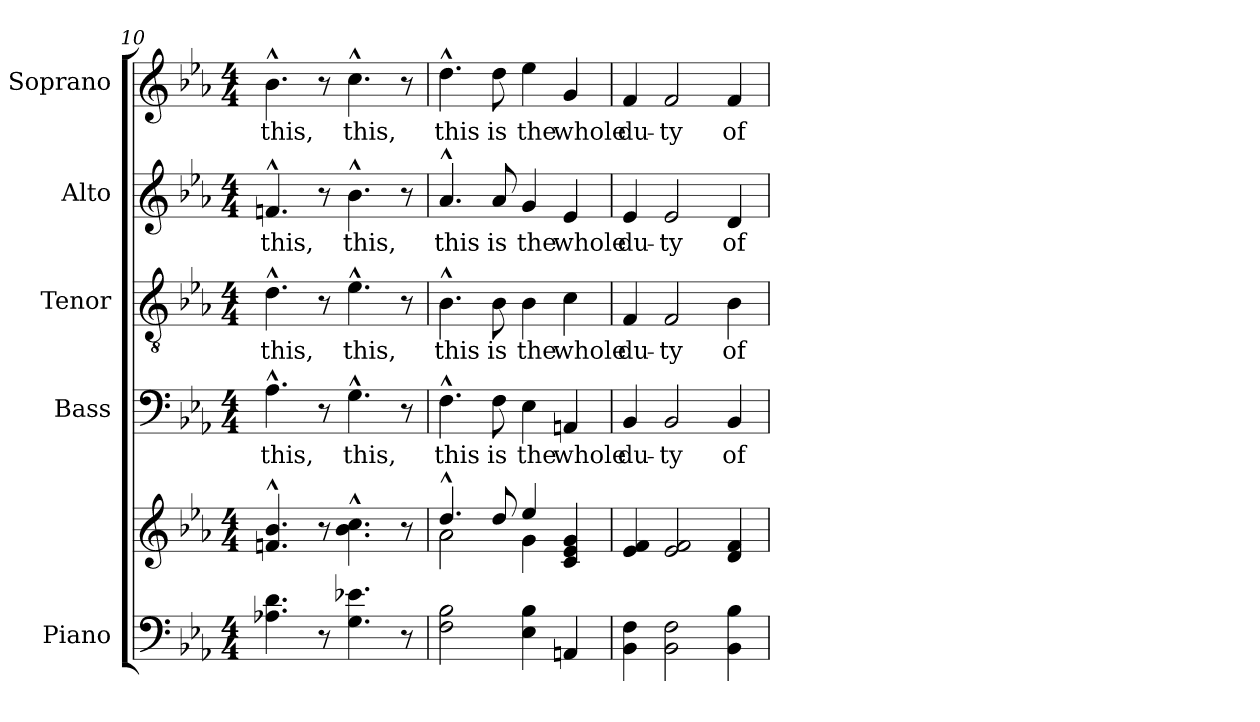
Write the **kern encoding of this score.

**kern	**kern	**kern	**text	**kern	**text	**kern	**text	**kern	**text
*part5	*part5	*part4	*part4	*part3	*part3	*part2	*part2	*part1	*part1
*staff6	*staff5	*staff4	*staff4	*staff3	*staff3	*staff2	*staff2	*staff1	*staff1
*I"Piano	*	*I"Bass	*	*I"Tenor	*	*I"Alto	*	*I"Soprano	*
*I'Pno.	*	*I'B.	*	*I'T.	*	*I'A.	*	*I'S.	*
*clefF4	*clefG2	*clefF4	*	*clefGv2	*	*clefG2	*	*clefG2	*
*	*	*	*	*ITrd7c12	*	*	*	*	*
*k[b-e-a-]	*k[b-e-a-]	*k[b-e-a-]	*	*k[b-e-a-]	*	*k[b-e-a-]	*	*k[b-e-a-]	*
*E-:	*E-:	*E-:	*	*E-:	*	*E-:	*	*E-:	*
*M4/4	*M4/4	*M4/4	*	*M4/4	*	*M4/4	*	*M4/4	*
=10	=10	=10	=10	=10	=10	=10	=10	=10	=10
*	*^	*	*	*	*	*	*	*	*
!	!	!	!	!LO:LY:b:color=#000000	!	!	!	!	!	!
!	!	!	!	!	!	!LO:LY:b:color=#000000	!	!	!	!
!	!	!	!	!	!	!	!	!LO:LY:b:color=#000000	!	!
!	!	!	!	!	!	!	!	!	!	!LO:LY:b:color=#000000
4.A-Xi\ 4.di	4.fni/^^ 4.b-i^^	4.ryy	4.A-^^i\	this,	4.D^^i\	this,	4.fn^^i/	this,	4.b-^^i\	this,
8r	8r	8ryy	8r	.	8r	.	8r	.	8r	.
!	!	!	!	!LO:LY:b:color=#000000	!	!	!	!	!	!
!	!	!	!	!	!	!LO:LY:b:color=#000000	!	!	!	!
!	!	!	!	!	!	!	!	!LO:LY:b:color=#000000	!	!
!	!	!	!	!	!	!	!	!	!	!LO:LY:b:color=#000000
4.Gi\ 4.e-Xi	4.b-i\^^ 4.cci^^	4.ryy	4.G^^i\	this,	4.E-^^i\	this,	4.b-^^i\	this,	4.cc^^i\	this,
8r	8r	8ryy	8r	.	8r	.	8r	.	8r	.
!!LO:PB:g=z
=11	=11	=11	=11	=11	=11	=11	=11	=11	=11	=11
!	!	!	!	!LO:LY:b:color=#000000	!	!	!	!	!	!
!	!	!	!	!	!	!LO:LY:b:color=#000000	!	!	!	!
!	!	!	!	!	!	!	!	!LO:LY:b:color=#000000	!	!
!	!	!	!	!	!	!	!	!	!	!LO:LY:b:color=#000000
2Fi\ 2B-i	4.dd^^i/	2a-i\	4.F^^i\	this	4.BB-^^i\	this	4.a-^^i/	this	4.dd^^i\	this
!	!	!	!	!LO:LY:b:color=#000000	!	!	!	!	!	!
!	!	!	!	!	!	!LO:LY:b:color=#000000	!	!	!	!
!	!	!	!	!	!	!	!	!LO:LY:b:color=#000000	!	!
!	!	!	!	!	!	!	!	!	!	!LO:LY:b:color=#000000
.	8ddi/	.	8Fi\	is	8BB-i\	is	8a-i/	is	8ddi\	is
!	!	!	!	!LO:LY:b:color=#000000	!	!	!	!	!	!
!	!	!	!	!	!	!LO:LY:b:color=#000000	!	!	!	!
!	!	!	!	!	!	!	!	!LO:LY:b:color=#000000	!	!
!	!	!	!	!	!	!	!	!	!	!LO:LY:b:color=#000000
4E-i\ 4B-i	4ee-i/	4gi\	4E-i\	the	4BB-i\	the	4gi/	the	4ee-i\	the
!	!	!	!	!LO:LY:b:color=#000000	!	!	!	!	!	!
!	!	!	!	!	!	!LO:LY:b:color=#000000	!	!	!	!
!	!	!	!	!	!	!	!	!LO:LY:b:color=#000000	!	!
!	!	!	!	!	!	!	!	!	!	!LO:LY:b:color=#000000
4AAni/	4ci/ 4e-i 4gi	4ryy	4AAni/	whole	4Ci\	whole	4e-i/	whole	4gi/	whole
*	*v	*v	*	*	*	*	*	*	*	*
=12	=12	=12	=12	=12	=12	=12	=12	=12	=12
*	*^	*	*	*	*	*	*	*	*
!	!	!	!	!LO:LY:b:color=#000000	!	!	!	!	!	!
*	*v	*v	*	*	*	*	*	*	*	*
*	*^	*	*	*	*	*	*	*	*
!	!	!	!	!	!	!LO:LY:b:color=#000000	!	!	!	!
*	*v	*v	*	*	*	*	*	*	*	*
*	*^	*	*	*	*	*	*	*	*
!	!	!	!	!	!	!	!	!LO:LY:b:color=#000000	!	!
*	*v	*v	*	*	*	*	*	*	*	*
*	*^	*	*	*	*	*	*	*	*
!	!	!	!	!	!	!	!	!	!	!LO:LY:b:color=#000000
*	*v	*v	*	*	*	*	*	*	*	*
4BB-i\ 4Fi	4e-i/ 4fi	4BB-i/	du-	4FFi/	du-	4e-i/	du-	4fi/	du-
!	!	!	!LO:LY:b:color=#000000	!	!	!	!	!	!
!	!	!	!	!	!LO:LY:b:color=#000000	!	!	!	!
!	!	!	!	!	!	!	!LO:LY:b:color=#000000	!	!
!	!	!	!	!	!	!	!	!	!LO:LY:b:color=#000000
2BB-i\ 2Fi	2e-i/ 2fi	2BB-i/	-ty	2FFi/	-ty	2e-i/	-ty	2fi/	-ty
!	!	!	!LO:LY:b:color=#000000	!	!	!	!	!	!
!	!	!	!	!	!LO:LY:b:color=#000000	!	!	!	!
!	!	!	!	!	!	!	!LO:LY:b:color=#000000	!	!
!	!	!	!	!	!	!	!	!	!LO:LY:b:color=#000000
4BB-i\ 4B-i	4di/ 4fi	4BB-i/	of	4BB-i\	of	4di/	of	4fi/	of
=	=	=	=	=	=	=	=	=	=
*-	*-	*-	*-	*-	*-	*-	*-	*-	*-
